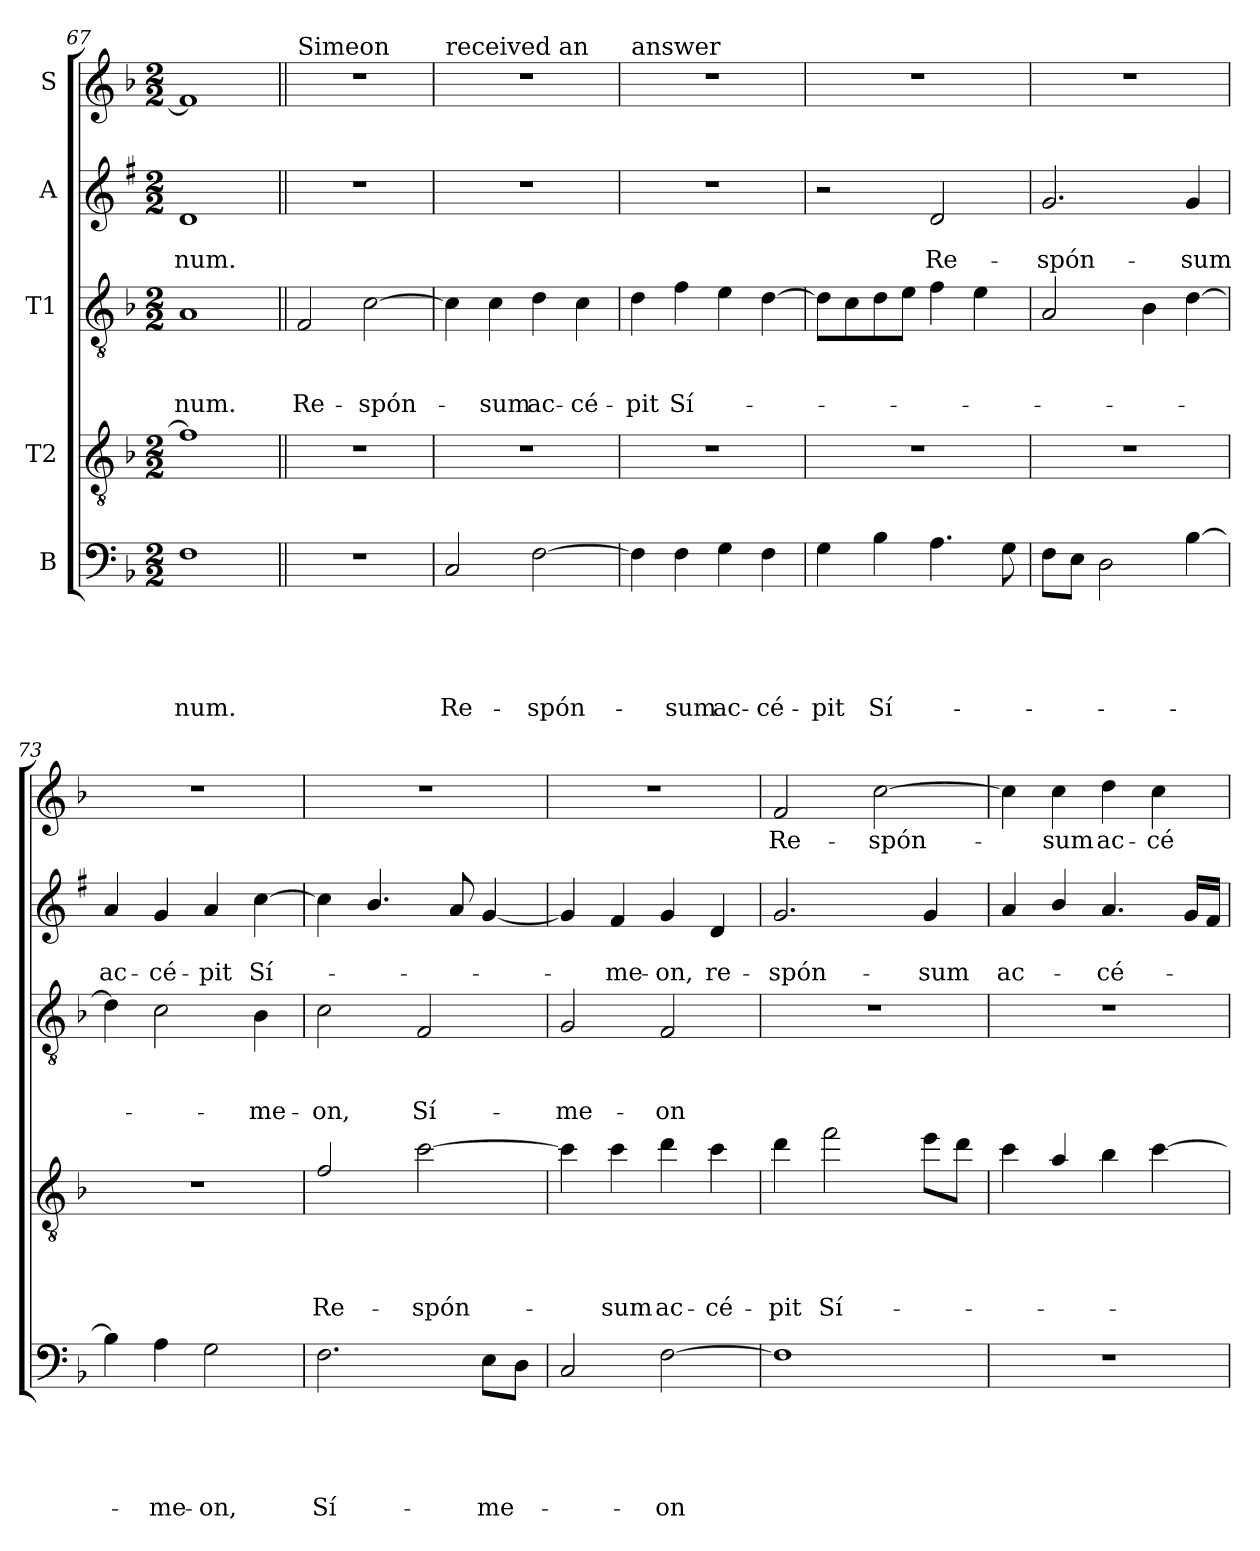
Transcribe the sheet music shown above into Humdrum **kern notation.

**kern	**text	**text	**text	**text	**text	**kern	**text	**text	**text	**text	**kern	**text	**text	**text	**kern	**text	**text	**kern	**text
*part5	*part5	*part5	*part5	*part5	*part5	*part4	*part4	*part4	*part4	*part4	*part3	*part3	*part3	*part3	*part2	*part2	*part2	*part1	*part1
*staff5	*staff5	*staff5	*staff5	*staff5	*staff5	*staff4	*staff4	*staff4	*staff4	*staff4	*staff3	*staff3	*staff3	*staff3	*staff2	*staff2	*staff2	*staff1	*staff1
*I"B	*	*	*	*	*	*I"T2	*	*	*	*	*I"T1	*	*	*	*I"A	*	*	*I"S	*
*clefF4	*	*	*	*	*	*clefGv2	*	*	*	*	*clefGv2	*	*	*	*clefG2	*	*	*clefG2	*
*	*	*	*	*	*	*ITrd8c14	*	*	*	*	*	*	*	*	*ITrd1c2	*	*	*	*
*k[b-]	*	*	*	*	*	*k[b-]	*	*	*	*	*k[b-]	*	*	*	*k[b-]	*	*	*k[b-]	*
*F:	*	*	*	*	*	*F:	*	*	*	*	*F:	*	*	*	*F:	*	*	*F:	*
*M2/2	*	*	*	*	*	*M2/2	*	*	*	*	*M2/2	*	*	*	*M2/2	*	*	*M2/2	*
=67	=67	=67	=67	=67	=67	=67	=67	=67	=67	=67	=67	=67	=67	=67	=67	=67	=67	=67	=67
!	!	!	!	!	!LO:LY:b	!	!	!	!	!	!	!	!	!LO:LY:b	!	!	!LO:LY:b	!	!
1F	.	.	.	.	-num.	1F]	.	.	.	.	1A	.	.	-num.	1c	.	-num.	1f]	.
=68||	=68||	=68||	=68||	=68||	=68||	=68||	=68||	=68||	=68||	=68||	=68||	=68||	=68||	=68||	=68||	=68||	=68||	=68||	=68||
!	!	!	!	!	!	!	!	!	!	!	!	!	!	!	!	!	!	!LO:TX:a:t=Simeon	!
!	!	!	!	!	!	!	!	!	!	!	!	!	!	!LO:LY:b	!	!	!	!	!
1r	.	.	.	.	.	1r	.	.	.	.	2F/	.	.	Re-	1r	.	.	1r	.
!	!	!	!	!	!	!	!	!	!	!	!	!	!	!LO:LY:b	!	!	!	!	!
.	.	.	.	.	.	.	.	.	.	.	[2c\	.	.	-spón-	.	.	.	.	.
=69	=69	=69	=69	=69	=69	=69	=69	=69	=69	=69	=69	=69	=69	=69	=69	=69	=69	=69	=69
!	!	!	!	!	!	!	!	!	!	!	!	!	!	!	!	!	!	!LO:TX:a:t=received an	!
!	!	!	!	!	!LO:LY:b	!	!	!	!	!	!	!	!	!	!	!	!	!	!
2C/	.	.	.	.	Re-	1r	.	.	.	.	4c\]	.	.	.	1r	.	.	1r	.
!	!	!	!	!	!	!	!	!	!	!	!	!	!	!LO:LY:b	!	!	!	!	!
.	.	.	.	.	.	.	.	.	.	.	4c\	.	.	-sum	.	.	.	.	.
!	!	!	!	!	!LO:LY:b	!	!	!	!	!	!	!	!	!LO:LY:b	!	!	!	!	!
[2F\	.	.	.	.	-spón-	.	.	.	.	.	4d\	.	.	ac-	.	.	.	.	.
!	!	!	!	!	!	!	!	!	!	!	!	!	!	!LO:LY:b	!	!	!	!	!
.	.	.	.	.	.	.	.	.	.	.	4c\	.	.	-cé-	.	.	.	.	.
!!LO:PB:g=z
=70	=70	=70	=70	=70	=70	=70	=70	=70	=70	=70	=70	=70	=70	=70	=70	=70	=70	=70	=70
!	!	!	!	!	!	!	!	!	!	!	!	!	!	!	!	!	!	!LO:TX:a:t=answer	!
!	!	!	!	!	!	!	!	!	!	!	!	!	!	!LO:LY:b	!	!	!	!	!
4F\]	.	.	.	.	.	1r	.	.	.	.	4d\	.	.	-pit	1r	.	.	1r	.
!	!	!	!	!	!LO:LY:b	!	!	!	!	!	!	!	!	!LO:LY:b	!	!	!	!	!
4F\	.	.	.	.	-sum	.	.	.	.	.	4f\	.	.	Sí-	.	.	.	.	.
!	!	!	!	!	!LO:LY:b	!	!	!	!	!	!	!	!	!	!	!	!	!	!
4G\	.	.	.	.	ac-	.	.	.	.	.	4e\	.	.	.	.	.	.	.	.
!	!	!	!	!	!LO:LY:b	!	!	!	!	!	!	!	!	!	!	!	!	!	!
4F\	.	.	.	.	-cé-	.	.	.	.	.	[4d\	.	.	.	.	.	.	.	.
=71	=71	=71	=71	=71	=71	=71	=71	=71	=71	=71	=71	=71	=71	=71	=71	=71	=71	=71	=71
!	!	!	!	!	!LO:LY:b	!	!	!	!	!	!	!	!	!	!	!	!	!	!
4G\	.	.	.	.	-pit	1r	.	.	.	.	8d\L]	.	.	.	2r	.	.	1r	.
.	.	.	.	.	.	.	.	.	.	.	8c\	.	.	.	.	.	.	.	.
!	!	!	!	!	!LO:LY:b	!	!	!	!	!	!	!	!	!	!	!	!	!	!
4B-\	.	.	.	.	Sí-	.	.	.	.	.	8d\	.	.	.	.	.	.	.	.
.	.	.	.	.	.	.	.	.	.	.	8e\J	.	.	.	.	.	.	.	.
!	!	!	!	!	!	!	!	!	!	!	!	!	!	!	!	!	!LO:LY:b	!	!
4.A\	.	.	.	.	.	.	.	.	.	.	4f\	.	.	.	2c/	.	Re-	.	.
.	.	.	.	.	.	.	.	.	.	.	4e\	.	.	.	.	.	.	.	.
8G\	.	.	.	.	.	.	.	.	.	.	.	.	.	.	.	.	.	.	.
=72	=72	=72	=72	=72	=72	=72	=72	=72	=72	=72	=72	=72	=72	=72	=72	=72	=72	=72	=72
!	!	!	!	!	!	!	!	!	!	!	!	!	!	!	!	!	!LO:LY:b	!	!
8F\L	.	.	.	.	.	1r	.	.	.	.	2A/	.	.	.	2.f/	.	-spón-	1r	.
8E\J	.	.	.	.	.	.	.	.	.	.	.	.	.	.	.	.	.	.	.
2D\	.	.	.	.	.	.	.	.	.	.	.	.	.	.	.	.	.	.	.
.	.	.	.	.	.	.	.	.	.	.	4B-\	.	.	.	.	.	.	.	.
!	!	!	!	!	!	!	!	!	!	!	!	!	!	!	!	!	!LO:LY:b	!	!
[4B-\	.	.	.	.	.	.	.	.	.	.	[4d\	.	.	.	4f/	.	-sum	.	.
=73	=73	=73	=73	=73	=73	=73	=73	=73	=73	=73	=73	=73	=73	=73	=73	=73	=73	=73	=73
!	!	!	!	!	!	!	!	!	!	!	!	!	!	!	!	!	!LO:LY:b	!	!
4B-\]	.	.	.	.	.	1r	.	.	.	.	4d\]	.	.	.	4g/	.	ac-	1r	.
!	!	!	!	!	!LO:LY:b	!	!	!	!	!	!	!	!	!	!	!	!LO:LY:b	!	!
4A\	.	.	.	.	-me-	.	.	.	.	.	2c\	.	.	.	4f/	.	-cé-	.	.
!	!	!	!	!	!LO:LY:b	!	!	!	!	!	!	!	!	!	!	!	!LO:LY:b	!	!
2G\	.	.	.	.	-on,	.	.	.	.	.	.	.	.	.	4g/	.	-pit	.	.
!	!	!	!	!	!	!	!	!	!	!	!	!	!	!LO:LY:b	!	!	!LO:LY:b	!	!
.	.	.	.	.	.	.	.	.	.	.	4B-\	.	.	-me-	[4b-\	.	Sí-	.	.
=74	=74	=74	=74	=74	=74	=74	=74	=74	=74	=74	=74	=74	=74	=74	=74	=74	=74	=74	=74
!	!	!	!	!	!LO:LY:b	!	!	!	!	!LO:LY:b	!	!	!	!LO:LY:b	!	!	!	!	!
2.F\	.	.	.	.	Sí-	2F/	.	.	.	Re-	2c\	.	.	-on,	4b-\]	.	.	1r	.
.	.	.	.	.	.	.	.	.	.	.	.	.	.	.	4.a/	.	.	.	.
!	!	!	!	!	!	!	!	!	!	!LO:LY:b	!	!	!	!LO:LY:b	!	!	!	!	!
.	.	.	.	.	.	[2c\	.	.	.	-spón-	2F/	.	.	Sí-	.	.	.	.	.
.	.	.	.	.	.	.	.	.	.	.	.	.	.	.	8g/	.	.	.	.
!	!	!	!	!	!LO:LY:b	!	!	!	!	!	!	!	!	!	!	!	!	!	!
8E\L	.	.	.	.	-me-	.	.	.	.	.	.	.	.	.	[4f/	.	.	.	.
8D\J	.	.	.	.	.	.	.	.	.	.	.	.	.	.	.	.	.	.	.
=75	=75	=75	=75	=75	=75	=75	=75	=75	=75	=75	=75	=75	=75	=75	=75	=75	=75	=75	=75
!	!	!	!	!	!	!	!	!	!	!	!	!	!	!LO:LY:b	!	!	!	!	!
2C/	.	.	.	.	.	4c\]	.	.	.	.	2G/	.	.	-me-	4f/]	.	.	1r	.
!	!	!	!	!	!	!	!	!	!	!LO:LY:b	!	!	!	!	!	!	!LO:LY:b	!	!
.	.	.	.	.	.	4c\	.	.	.	-sum	.	.	.	.	4e/	.	-me-	.	.
!	!	!	!	!	!LO:LY:b	!	!	!	!	!LO:LY:b	!	!	!	!LO:LY:b	!	!	!LO:LY:b	!	!
[2F\	.	.	.	.	-on	4d\	.	.	.	ac-	2F/	.	.	-on	4f/	.	-on,	.	.
!	!	!	!	!	!	!	!	!	!	!LO:LY:b	!	!	!	!	!	!	!LO:LY:b	!	!
.	.	.	.	.	.	4c\	.	.	.	-cé-	.	.	.	.	4c/	.	re-	.	.
!!LO:LB:g=z
=76	=76	=76	=76	=76	=76	=76	=76	=76	=76	=76	=76	=76	=76	=76	=76	=76	=76	=76	=76
!	!	!	!	!	!	!	!	!	!	!LO:LY:b	!	!	!	!	!	!	!LO:LY:b	!	!LO:LY:b
1F]	.	.	.	.	.	4d\	.	.	.	-pit	1r	.	.	.	2.f/	.	-spón-	2f/	Re-
!	!	!	!	!	!	!	!	!	!	!LO:LY:b	!	!	!	!	!	!	!	!	!
.	.	.	.	.	.	2f\	.	.	.	Sí-	.	.	.	.	.	.	.	.	.
!	!	!	!	!	!	!	!	!	!	!	!	!	!	!	!	!	!	!	!LO:LY:b
.	.	.	.	.	.	.	.	.	.	.	.	.	.	.	.	.	.	[2cc\	-spón-
!	!	!	!	!	!	!	!	!	!	!	!	!	!	!	!	!	!LO:LY:b	!	!
.	.	.	.	.	.	8e\L	.	.	.	.	.	.	.	.	4f/	.	-sum	.	.
.	.	.	.	.	.	8d\J	.	.	.	.	.	.	.	.	.	.	.	.	.
=77	=77	=77	=77	=77	=77	=77	=77	=77	=77	=77	=77	=77	=77	=77	=77	=77	=77	=77	=77
!	!	!	!	!	!	!	!	!	!	!	!	!	!	!	!	!	!LO:LY:b	!	!
1r	.	.	.	.	.	4c\	.	.	.	.	1r	.	.	.	4g/	.	ac-	4cc\]	.
!	!	!	!	!	!	!	!	!	!	!	!	!	!	!	!	!	!	!	!LO:LY:b
.	.	.	.	.	.	4A/	.	.	.	.	.	.	.	.	4a/	.	.	4cc\	-sum
!	!	!	!	!	!	!	!	!	!	!	!	!	!	!	!	!	!LO:LY:b	!	!LO:LY:b
.	.	.	.	.	.	4B-\	.	.	.	.	.	.	.	.	4.g/	.	-cé-	4dd\	ac-
!	!	!	!	!	!	!	!	!	!	!	!	!	!	!	!	!	!	!	!LO:LY:b
.	.	.	.	.	.	[4c\	.	.	.	.	.	.	.	.	.	.	.	4cc\	-cé-
.	.	.	.	.	.	.	.	.	.	.	.	.	.	.	16f/LL	.	.	.	.
.	.	.	.	.	.	.	.	.	.	.	.	.	.	.	16e/JJ	.	.	.	.
=	=	=	=	=	=	=	=	=	=	=	=	=	=	=	=	=	=	=	=
*-	*-	*-	*-	*-	*-	*-	*-	*-	*-	*-	*-	*-	*-	*-	*-	*-	*-	*-	*-
